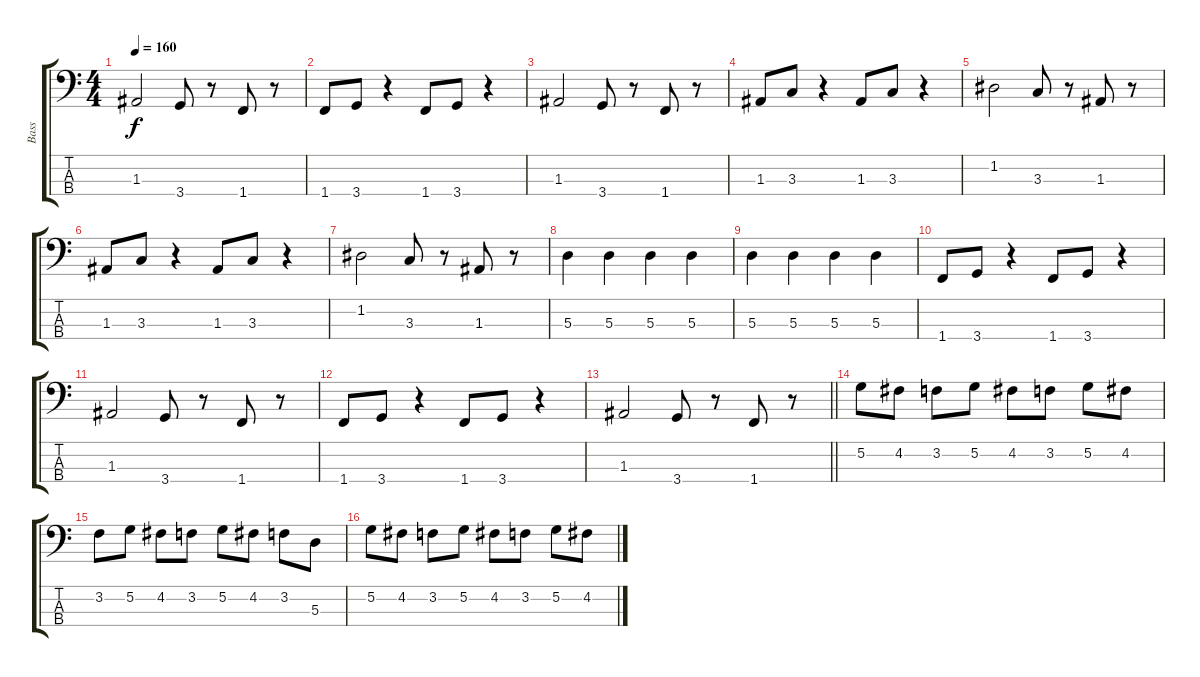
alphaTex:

\track ("Bass" "Bass") {instrument electricbassfinger}
\staff {score tabs}
\tuning (G2 D2 A1 E1) {hide}
\ts (4 4)
\tempo 160
\clef f4
\ks c
1.3.2{dy f} 3.4.8 r.8 1.4.8 r.8 |
1.4.8 3.4.8 r.4 1.4.8 3.4.8 r.4 |
1.3.2 3.4.8 r.8 1.4.8 r.8 |
1.3.8 3.3.8 r.4 1.3.8 3.3.8 r.4 |
1.2.2 3.3.8 r.8 1.3.8 r.8 |
1.3.8 3.3.8 r.4 1.3.8 3.3.8 r.4 |
1.2.2 3.3.8 r.8 1.3.8 r.8 |
5.3.4 5.3.4 5.3.4 5.3.4 |
5.3.4 5.3.4 5.3.4 5.3.4 |
1.4.8 3.4.8 r.4 1.4.8 3.4.8 r.4 |
1.3.2 3.4.8 r.8 1.4.8 r.8 |
1.4.8 3.4.8 r.4 1.4.8 3.4.8 r.4 |
\barLineRight lightlight
1.3.2 3.4.8 r.8 1.4.8 r.8 |
5.2.8 4.2.8 3.2.8 5.2.8 4.2.8 3.2.8 5.2.8 4.2.8 |
3.2.8 5.2.8 4.2.8 3.2.8 5.2.8 4.2.8 3.2.8 5.3.8 |
5.2.8 4.2.8 3.2.8 5.2.8 4.2.8 3.2.8 5.2.8 4.2.8
